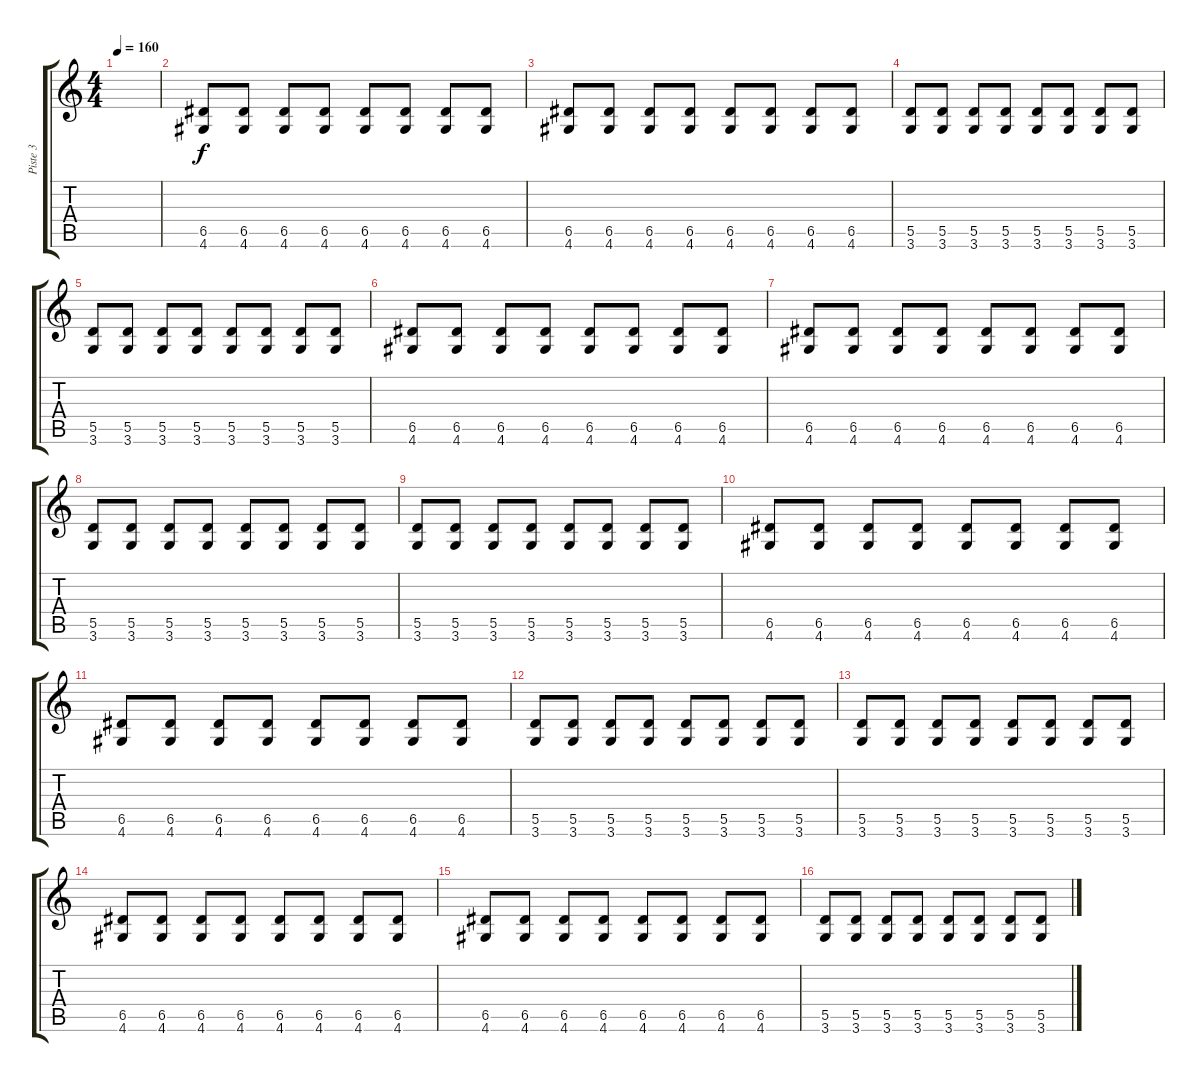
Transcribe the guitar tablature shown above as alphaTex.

\track ("Piste 3" "Piste 3") {instrument electricbassfinger}
\staff {score tabs}
\tuning (E4 B3 G3 D3 A2 E2) {hide}
\ts (4 4)
\tempo 160
\clef g2
\ks c
|
(6.5 4.6).8 (6.5 4.6).8 (6.5 4.6).8 (6.5 4.6).8 (6.5 4.6).8 (6.5 4.6).8 (6.5 4.6).8 (6.5 4.6).8 |
(6.5 4.6).8 (6.5 4.6).8 (6.5 4.6).8 (6.5 4.6).8 (6.5 4.6).8 (6.5 4.6).8 (6.5 4.6).8 (6.5 4.6).8 |
(5.5 3.6).8 (5.5 3.6).8 (5.5 3.6).8 (5.5 3.6).8 (5.5 3.6).8 (5.5 3.6).8 (5.5 3.6).8 (5.5 3.6).8 |
(5.5 3.6).8 (5.5 3.6).8 (5.5 3.6).8 (5.5 3.6).8 (5.5 3.6).8 (5.5 3.6).8 (5.5 3.6).8 (5.5 3.6).8 |
(6.5 4.6).8 (6.5 4.6).8 (6.5 4.6).8 (6.5 4.6).8 (6.5 4.6).8 (6.5 4.6).8 (6.5 4.6).8 (6.5 4.6).8 |
(6.5 4.6).8 (6.5 4.6).8 (6.5 4.6).8 (6.5 4.6).8 (6.5 4.6).8 (6.5 4.6).8 (6.5 4.6).8 (6.5 4.6).8 |
(5.5 3.6).8 (5.5 3.6).8 (5.5 3.6).8 (5.5 3.6).8 (5.5 3.6).8 (5.5 3.6).8 (5.5 3.6).8 (5.5 3.6).8 |
(5.5 3.6).8 (5.5 3.6).8 (5.5 3.6).8 (5.5 3.6).8 (5.5 3.6).8 (5.5 3.6).8 (5.5 3.6).8 (5.5 3.6).8 |
(6.5 4.6).8 (6.5 4.6).8 (6.5 4.6).8 (6.5 4.6).8 (6.5 4.6).8 (6.5 4.6).8 (6.5 4.6).8 (6.5 4.6).8 |
(6.5 4.6).8 (6.5 4.6).8 (6.5 4.6).8 (6.5 4.6).8 (6.5 4.6).8 (6.5 4.6).8 (6.5 4.6).8 (6.5 4.6).8 |
(5.5 3.6).8 (5.5 3.6).8 (5.5 3.6).8 (5.5 3.6).8 (5.5 3.6).8 (5.5 3.6).8 (5.5 3.6).8 (5.5 3.6).8 |
(5.5 3.6).8 (5.5 3.6).8 (5.5 3.6).8 (5.5 3.6).8 (5.5 3.6).8 (5.5 3.6).8 (5.5 3.6).8 (5.5 3.6).8 |
(6.5 4.6).8 (6.5 4.6).8 (6.5 4.6).8 (6.5 4.6).8 (6.5 4.6).8 (6.5 4.6).8 (6.5 4.6).8 (6.5 4.6).8 |
(6.5 4.6).8 (6.5 4.6).8 (6.5 4.6).8 (6.5 4.6).8 (6.5 4.6).8 (6.5 4.6).8 (6.5 4.6).8 (6.5 4.6).8 |
(5.5 3.6).8 (5.5 3.6).8 (5.5 3.6).8 (5.5 3.6).8 (5.5 3.6).8 (5.5 3.6).8 (5.5 3.6).8 (5.5 3.6).8
